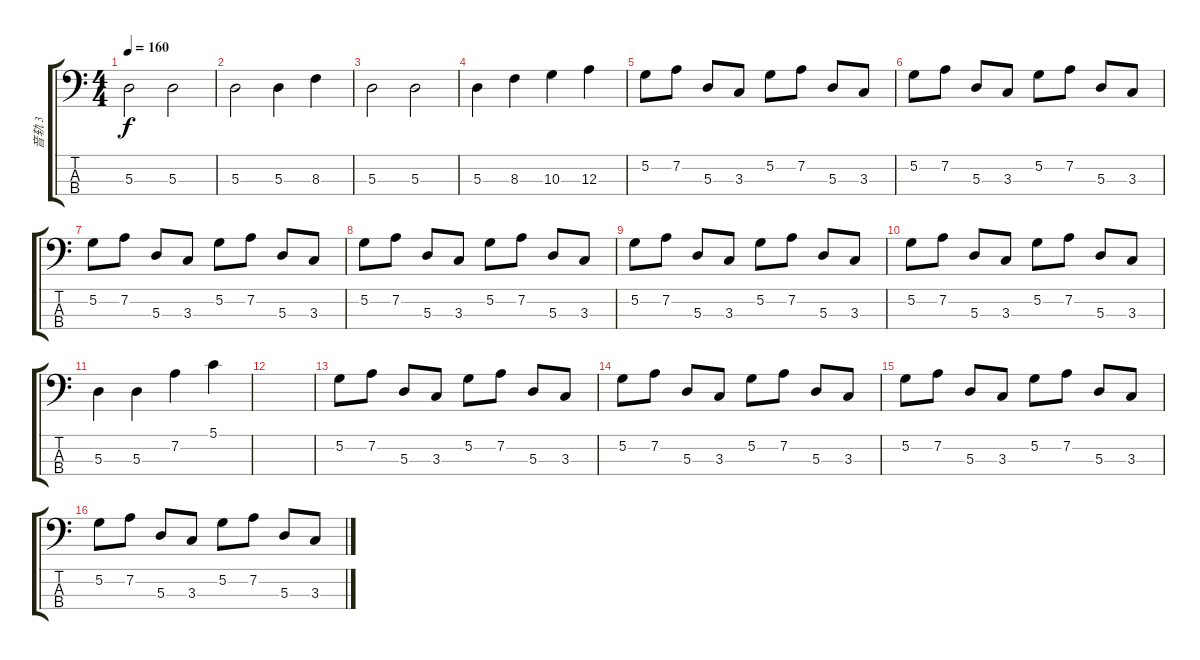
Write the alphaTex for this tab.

\track ("音轨 3" "音轨 3") {instrument electricbassfinger}
\staff {score tabs}
\tuning (G2 D2 A1 E1) {hide}
\ts (4 4)
\tempo 160
\clef f4
\ks c
5.3.2{dy f instrument electricbassfinger} 5.3.2 |
5.3.2 5.3.4 8.3.4 |
5.3.2 5.3.2 |
5.3.4 8.3.4 10.3.4 12.3.4 |
5.2.8 7.2.8 5.3.8 3.3.8 5.2.8 7.2.8 5.3.8 3.3.8 |
5.2.8 7.2.8 5.3.8 3.3.8 5.2.8 7.2.8 5.3.8 3.3.8 |
5.2.8 7.2.8 5.3.8 3.3.8 5.2.8 7.2.8 5.3.8 3.3.8 |
5.2.8 7.2.8 5.3.8 3.3.8 5.2.8 7.2.8 5.3.8 3.3.8 |
5.2.8 7.2.8 5.3.8 3.3.8 5.2.8 7.2.8 5.3.8 3.3.8 |
5.2.8 7.2.8 5.3.8 3.3.8 5.2.8 7.2.8 5.3.8 3.3.8 |
5.3.4 5.3.4 7.2.4 5.1.4 |
|
5.2.8 7.2.8 5.3.8 3.3.8 5.2.8 7.2.8 5.3.8 3.3.8 |
5.2.8 7.2.8 5.3.8 3.3.8 5.2.8 7.2.8 5.3.8 3.3.8 |
5.2.8 7.2.8 5.3.8 3.3.8 5.2.8 7.2.8 5.3.8 3.3.8 |
5.2.8 7.2.8 5.3.8 3.3.8 5.2.8 7.2.8 5.3.8 3.3.8
